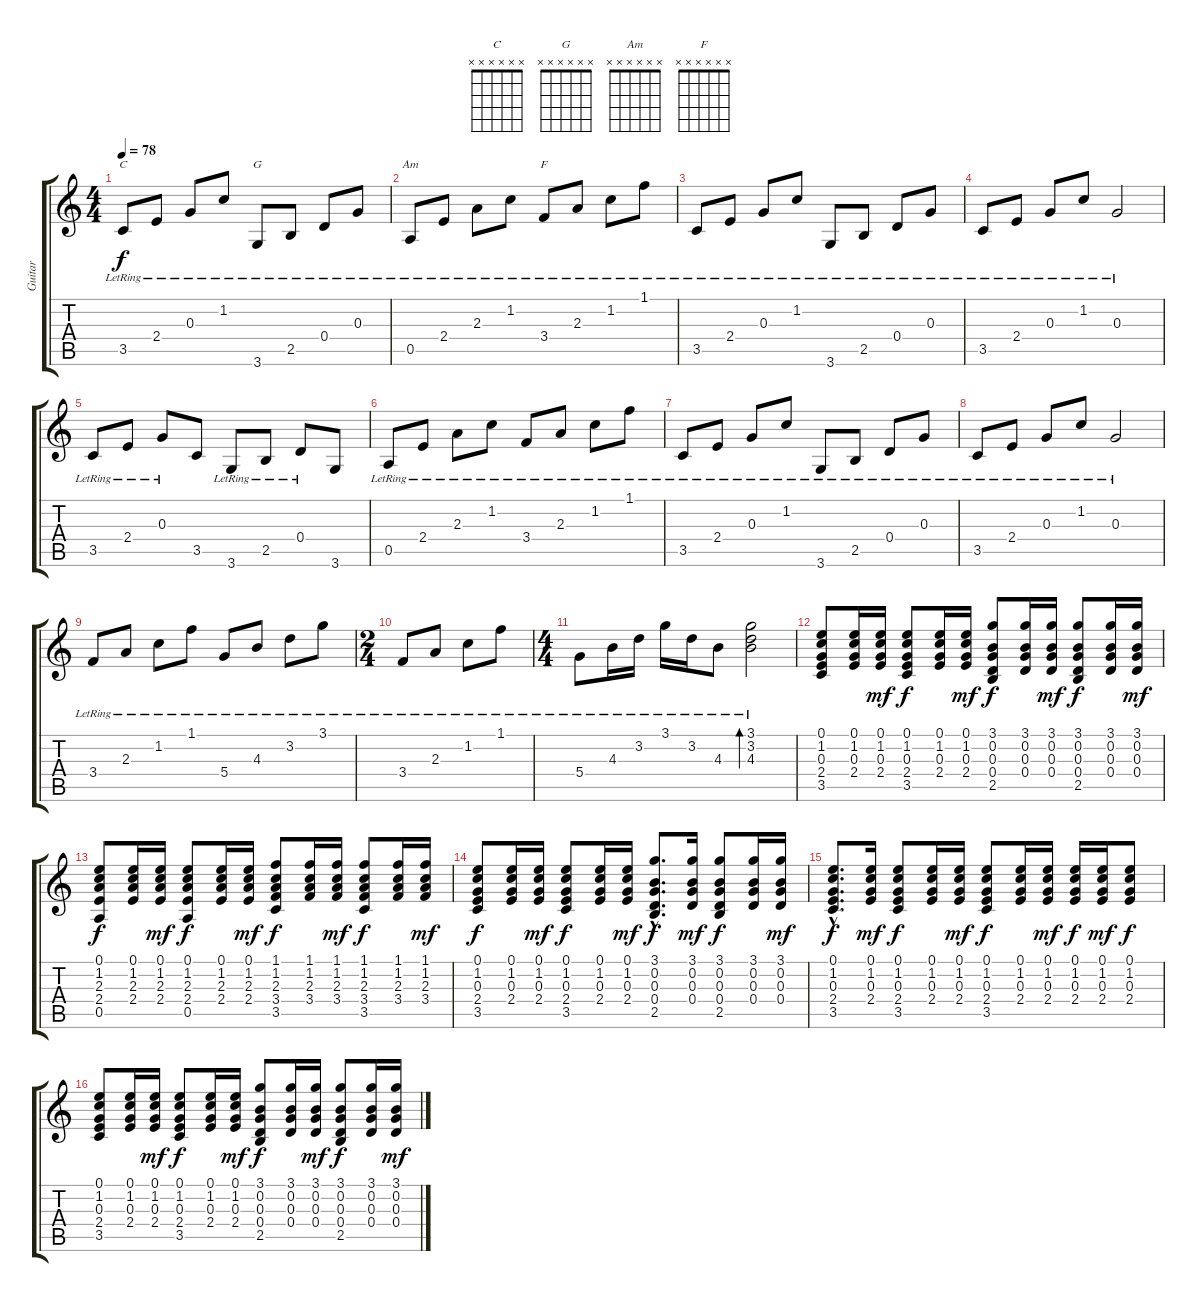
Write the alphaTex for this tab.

\track ("Guitar" "Guitar") {instrument electricguitarclean}
\staff {score tabs}
\tuning (E4 B3 G3 D3 A2 E2) {hide}
\chord ("C" x x x x x x) {firstfret 0}
\chord ("G" x x x x x x) {firstfret 0}
\chord ("Am" x x x x x x) {firstfret 0}
\chord ("F" x x x x x x) {firstfret 0}
\ts (4 4)
\tempo 78
\clef g2
\ks c
3.5{lr}.8{ch "C" dy f} 2.4{lr}.8 0.3{lr}.8 1.2{lr}.8 3.6{lr}.8{ch "G"} 2.5{lr}.8 0.4{lr}.8 0.3{lr}.8 |
0.5{lr}.8{ch "Am"} 2.4{lr}.8 2.3{lr}.8 1.2{lr}.8 3.4{lr}.8{ch "F"} 2.3{lr}.8 1.2{lr}.8 1.1{lr}.8 |
3.5{lr}.8 2.4{lr}.8 0.3{lr}.8 1.2{lr}.8 3.6{lr}.8 2.5{lr}.8 0.4{lr}.8 0.3{lr}.8 |
3.5{lr}.8 2.4{lr}.8 0.3{lr}.8 1.2{lr}.8 0.3{lr}.2 |
3.5{lr}.8 2.4{lr}.8 0.3{lr}.8 3.5.8 3.6{lr}.8 2.5{lr}.8 0.4{lr}.8 3.6.8 |
0.5{lr}.8 2.4{lr}.8 2.3{lr}.8 1.2{lr}.8 3.4{lr}.8 2.3{lr}.8 1.2{lr}.8 1.1{lr}.8 |
3.5{lr}.8 2.4{lr}.8 0.3{lr}.8 1.2{lr}.8 3.6{lr}.8 2.5{lr}.8 0.4{lr}.8 0.3{lr}.8 |
3.5{lr}.8 2.4{lr}.8 0.3{lr}.8 1.2{lr}.8 0.3{lr}.2 |
3.4{lr}.8 2.3{lr}.8 1.2{lr}.8 1.1{lr}.8 5.4{lr}.8 4.3{lr}.8 3.2{lr}.8 3.1{lr}.8 |
\ts (2 4)
3.4{lr}.8 2.3{lr}.8 1.2{lr}.8 1.1{lr}.8 |
\ts (4 4)
5.4{lr}.8 4.3{lr}.16 3.2{lr}.16 3.1{lr}.16 3.2{lr}.16 4.3{lr}.8 (3.1{lr} 3.2{lr} 4.3{lr}).2{bd 120} |
(0.1 1.2 0.3 2.4 3.5).8 (0.1 1.2 0.3 2.4).16 (0.1 1.2 0.3 2.4).16{dy mf} (0.1 1.2 0.3 2.4 3.5).8{dy f} (0.1 1.2 0.3 2.4).16 (0.1 1.2 0.3 2.4).16{dy mf} (3.1 0.2 0.3 0.4 2.5).8{dy f} (3.1 0.2 0.3 0.4).16 (3.1 0.2 0.3 0.4).16{dy mf} (3.1 0.2 0.3 0.4 2.5).8{dy f} (3.1 0.2 0.3 0.4).16 (3.1 0.2 0.3 0.4).16{dy mf} |
(0.1 1.2 2.3 2.4 0.5).8{dy f} (0.1 1.2 2.3 2.4).16 (0.1 1.2 2.3 2.4).16{dy mf} (0.1 1.2 2.3 2.4 0.5).8{dy f} (0.1 1.2 2.3 2.4).16 (0.1 1.2 2.3 2.4).16{dy mf} (1.1 1.2 2.3 3.4 3.5).8{dy f} (1.1 1.2 2.3 3.4).16 (1.1 1.2 2.3 3.4).16{dy mf} (1.1 1.2 2.3 3.4 3.5).8{dy f} (1.1 1.2 2.3 3.4).16 (1.1 1.2 2.3 3.4).16{dy mf} |
(0.1 1.2 0.3 2.4 3.5).8{dy f} (0.1 1.2 0.3 2.4).16 (0.1 1.2 0.3 2.4).16{dy mf} (0.1 1.2 0.3 2.4 3.5).8{dy f} (0.1 1.2 0.3 2.4).16 (0.1 1.2 0.3 2.4).16{dy mf} (3.1{hac} 0.2{hac} 0.3{hac} 0.4{hac} 2.5{hac}).8{d dy f} (3.1 0.2 0.3 0.4).16{dy mf} (3.1 0.2 0.3 0.4 2.5).8{dy f} (3.1 0.2 0.3 0.4).16 (3.1 0.2 0.3 0.4).16{dy mf} |
(0.1{hac} 1.2{hac} 0.3{hac} 2.4{hac} 3.5{hac}).8{d dy f} (0.1 1.2 0.3 2.4).16{dy mf} (0.1 1.2 0.3 2.4 3.5).8{dy f} (0.1 1.2 0.3 2.4).16 (0.1 1.2 0.3 2.4).16{dy mf} (0.1 1.2 0.3 2.4 3.5).8{dy f} (0.1 1.2 0.3 2.4).16 (0.1 1.2 0.3 2.4).16{dy mf} (0.1 1.2 0.3 2.4).16{dy f} (0.1 1.2 0.3 2.4).16{dy mf} (0.1 1.2 0.3 2.4).8{dy f} |
(0.1 1.2 0.3 2.4 3.5).8 (0.1 1.2 0.3 2.4).16 (0.1 1.2 0.3 2.4).16{dy mf} (0.1 1.2 0.3 2.4 3.5).8{dy f} (0.1 1.2 0.3 2.4).16 (0.1 1.2 0.3 2.4).16{dy mf} (3.1 0.2 0.3 0.4 2.5).8{dy f} (3.1 0.2 0.3 0.4).16 (3.1 0.2 0.3 0.4).16{dy mf} (3.1 0.2 0.3 0.4 2.5).8{dy f} (3.1 0.2 0.3 0.4).16 (3.1 0.2 0.3 0.4).16{dy mf}
